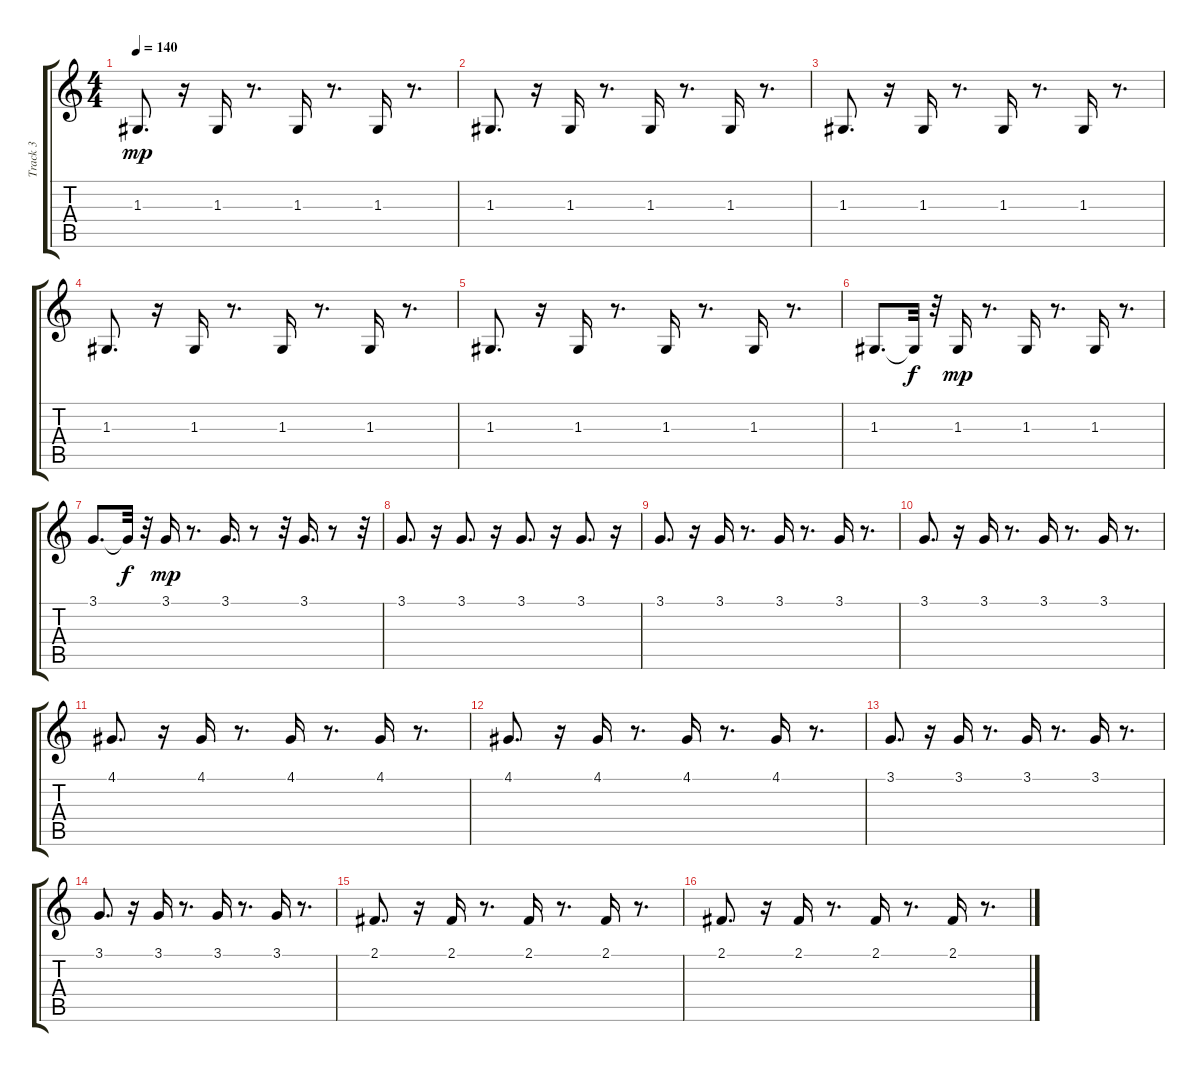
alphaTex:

\track ("Track 3" "Track 3") {instrument violin}
\staff {score tabs}
\tuning (E4 B3 G3 D3 A2 E2) {hide}
\ts (4 4)
\tempo 140
\clef g2
\ks c
1.3.8{d dy mp} r.16 1.3.16 r.8{d} 1.3.16 r.8{d} 1.3.16 r.8{d} |
1.3.8{d} r.16 1.3.16 r.8{d} 1.3.16 r.8{d} 1.3.16 r.8{d} |
1.3.8{d} r.16 1.3.16 r.8{d} 1.3.16 r.8{d} 1.3.16 r.8{d} |
1.3.8{d} r.16 1.3.16 r.8{d} 1.3.16 r.8{d} 1.3.16 r.8{d} |
1.3.8{d} r.16 1.3.16 r.8{d} 1.3.16 r.8{d} 1.3.16 r.8{d} |
1.3.8{d} 1.3{t}.32{dy f} r.32 1.3.16{dy mp} r.8{d} 1.3.16 r.8{d} 1.3.16 r.8{d} |
3.1.8{d} 3.1{t}.32{dy f} r.32 3.1.16{dy mp} r.8{d} 3.1.16{d} r.8 r.32 3.1.16{d} r.8 r.32 |
3.1.8{d} r.16 3.1.8{d} r.16 3.1.8{d} r.16 3.1.8{d} r.16 |
3.1.8{d} r.16 3.1.16 r.8{d} 3.1.16 r.8{d} 3.1.16 r.8{d} |
3.1.8{d} r.16 3.1.16 r.8{d} 3.1.16 r.8{d} 3.1.16 r.8{d} |
4.1.8{d} r.16 4.1.16 r.8{d} 4.1.16 r.8{d} 4.1.16 r.8{d} |
4.1.8{d} r.16 4.1.16 r.8{d} 4.1.16 r.8{d} 4.1.16 r.8{d} |
3.1.8{d} r.16 3.1.16 r.8{d} 3.1.16 r.8{d} 3.1.16 r.8{d} |
3.1.8{d} r.16 3.1.16 r.8{d} 3.1.16 r.8{d} 3.1.16 r.8{d} |
2.1.8{d} r.16 2.1.16 r.8{d} 2.1.16 r.8{d} 2.1.16 r.8{d} |
2.1.8{d} r.16 2.1.16 r.8{d} 2.1.16 r.8{d} 2.1.16 r.8{d}
